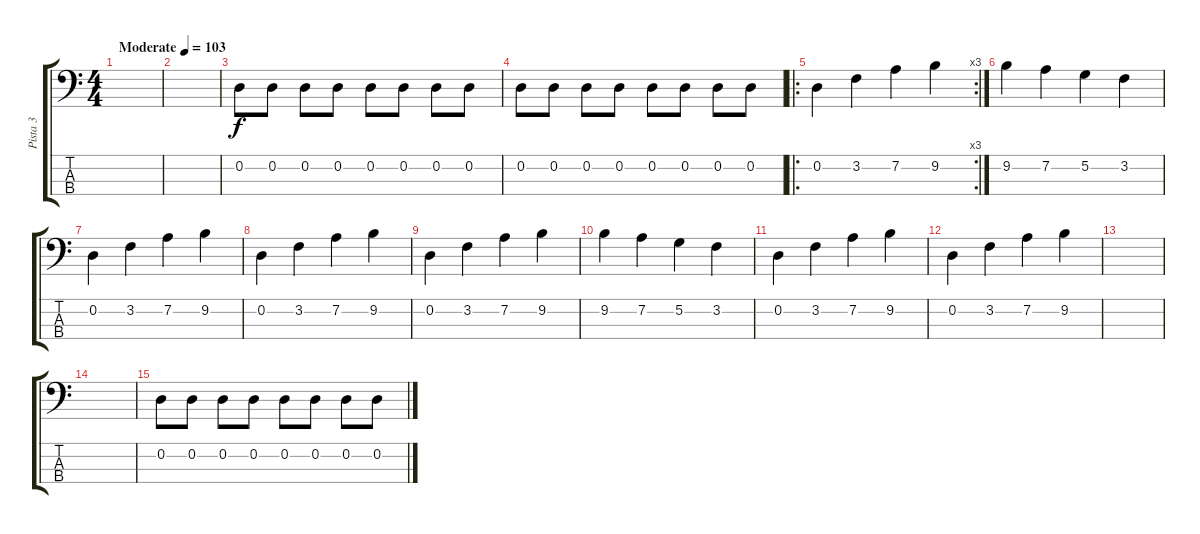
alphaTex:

\track ("Pista 3" "Pista 3") {instrument electricbasspick}
\staff {score tabs}
\tuning (G2 D2 A1 E1) {hide}
\ts (4 4)
\tempo (103 "Moderate")
\clef f4
\ks c
|
|
0.2.8 0.2.8 0.2.8 0.2.8 0.2.8 0.2.8 0.2.8 0.2.8 |
0.2.8 0.2.8 0.2.8 0.2.8 0.2.8 0.2.8 0.2.8 0.2.8 |
\ro
\rc 3
0.2.4 3.2.4 7.2.4 9.2.4 |
9.2.4 7.2.4 5.2.4 3.2.4 |
0.2.4 3.2.4 7.2.4 9.2.4 |
0.2.4 3.2.4 7.2.4 9.2.4 |
0.2.4 3.2.4 7.2.4 9.2.4 |
9.2.4 7.2.4 5.2.4 3.2.4 |
0.2.4 3.2.4 7.2.4 9.2.4 |
0.2.4 3.2.4 7.2.4 9.2.4 |
|
|
0.2.8 0.2.8 0.2.8 0.2.8 0.2.8 0.2.8 0.2.8 0.2.8
